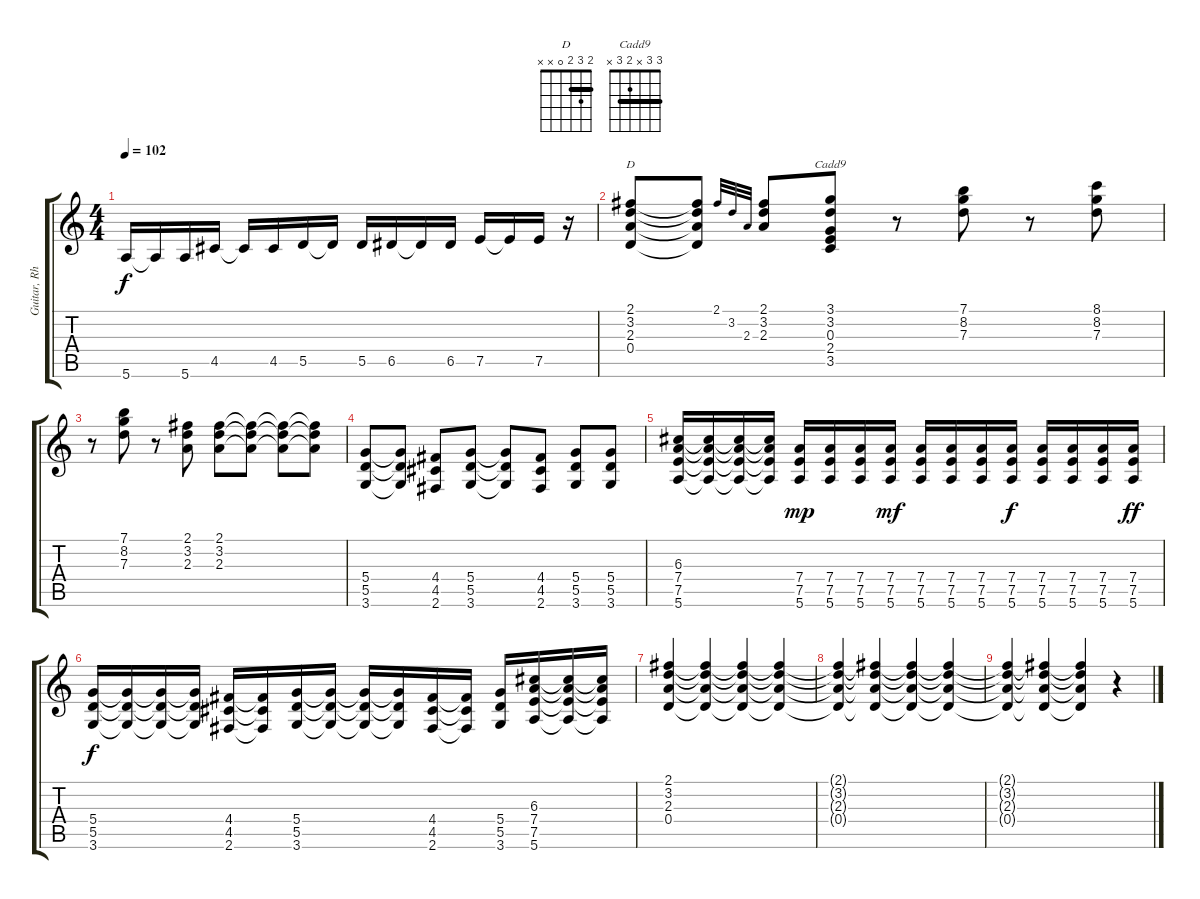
\track ("Guitar, Rhythm" "Guitar, Rh") {instrument distortionguitar}
\staff {score tabs}
\tuning (E4 B3 G3 D3 A2 E2) {hide}
\chord ("D" 2 3 2 0 x x) {barre 2}
\chord ("Cadd9" 3 3 x 2 3 x) {barre 3}
\ts (4 4)
\tempo 102
\clef g2
\ks c
5.6.16{dy f} 5.6{t}.16 5.6.16 4.5.16 4.5{t}.16 4.5.16 5.5.16 5.5{t}.16 5.5.16 6.5.16 6.5{t}.16 6.5.16 7.5.16 7.5{t}.16 7.5.16 r.16 |
(2.1 3.2 2.3 0.4).8{ch "D"} (2.1{t} 3.2{t} 2.3{t} 0.4{t}).8 2.1.32{gr onbeat} 3.2.32{gr onbeat} 2.3.32{gr onbeat} (2.1 3.2 2.3).8 (3.1 3.2 0.3 2.4 3.5).8{ch "Cadd9"} r.8 (7.1 8.2 7.3).8 r.8 (8.1 8.2 7.3).8 |
r.8 (7.1 8.2 7.3).8 r.8 (2.1 3.2 2.3).8 (2.1 3.2 2.3).8 (2.1{t} 3.2{t} 2.3{t}).8 (2.1{t} 3.2{t} 2.3{t}).8 (2.1{t} 3.2{t} 2.3{t}).8 |
(5.4 5.5 3.6).8 (5.4{t} 5.5{t} 3.6{t}).8 (4.4 4.5 2.6).8 (5.4 5.5 3.6).8 (5.4{t} 5.5{t} 3.6{t}).8 (4.4 4.5 2.6).8 (5.4 5.5 3.6).8 (5.4 5.5 3.6).8 |
(6.3 7.4 7.5 5.6).16 (6.3{t} 7.4{t} 7.5{t} 5.6{t}).16 (6.3{t} 7.4{t} 7.5{t} 5.6{t}).16 (6.3{t} 7.4{t} 7.5{t} 5.6{t}).16 (7.4 7.5 5.6).16{dy mp} (7.4 7.5 5.6).16 (7.4 7.5 5.6).16 (7.4 7.5 5.6).16{dy mf} (7.4 7.5 5.6).16 (7.4 7.5 5.6).16 (7.4 7.5 5.6).16 (7.4 7.5 5.6).16{dy f} (7.4 7.5 5.6).16 (7.4 7.5 5.6).16 (7.4 7.5 5.6).16 (7.4 7.5 5.6).16{dy ff} |
(5.4 5.5 3.6).16{dy f} (5.4{t} 5.5{t} 3.6{t}).16 (5.4{t} 5.5{t} 3.6{t}).16 (5.4{t} 5.5{t} 3.6{t}).16 (4.4 4.5 2.6).16 (4.4{t} 4.5{t} 2.6{t}).16 (5.4 5.5 3.6).16 (5.4{t} 5.5{t} 3.6{t}).16 (5.4{t} 5.5{t} 3.6{t}).16 (5.4{t} 5.5{t} 3.6{t}).16 (4.4 4.5 2.6).16 (4.4{t} 4.5{t} 2.6{t}).16 (5.4 5.5 3.6).16 (6.3 7.4 7.5 5.6).16 (6.3{t} 7.4{t} 7.5{t} 5.6{t}).16 (6.3{t} 7.4{t} 7.5{t} 5.6{t}).16 |
(2.1 3.2 2.3 0.4).4 (2.1{t} 3.2{t} 2.3{t} 0.4{t}).4 (2.1{t} 3.2{t} 2.3{t} 0.4{t}).4 (2.1{t} 3.2{t} 2.3{t} 0.4{t}).4 |
(2.1{t} 3.2{t} 2.3{t} 0.4{t}).4 (2.1{t} 3.2{t} 2.3{t} 0.4{t}).4 (2.1{t} 3.2{t} 2.3{t} 0.4{t}).4 (2.1{t} 3.2{t} 2.3{t} 0.4{t}).4 |
(2.1{t} 3.2{t} 2.3{t} 0.4{t}).4 (2.1{t} 3.2{t} 2.3{t} 0.4{t}).4 (2.1{t} 3.2{t} 2.3{t} 0.4{t}).4 r.4
